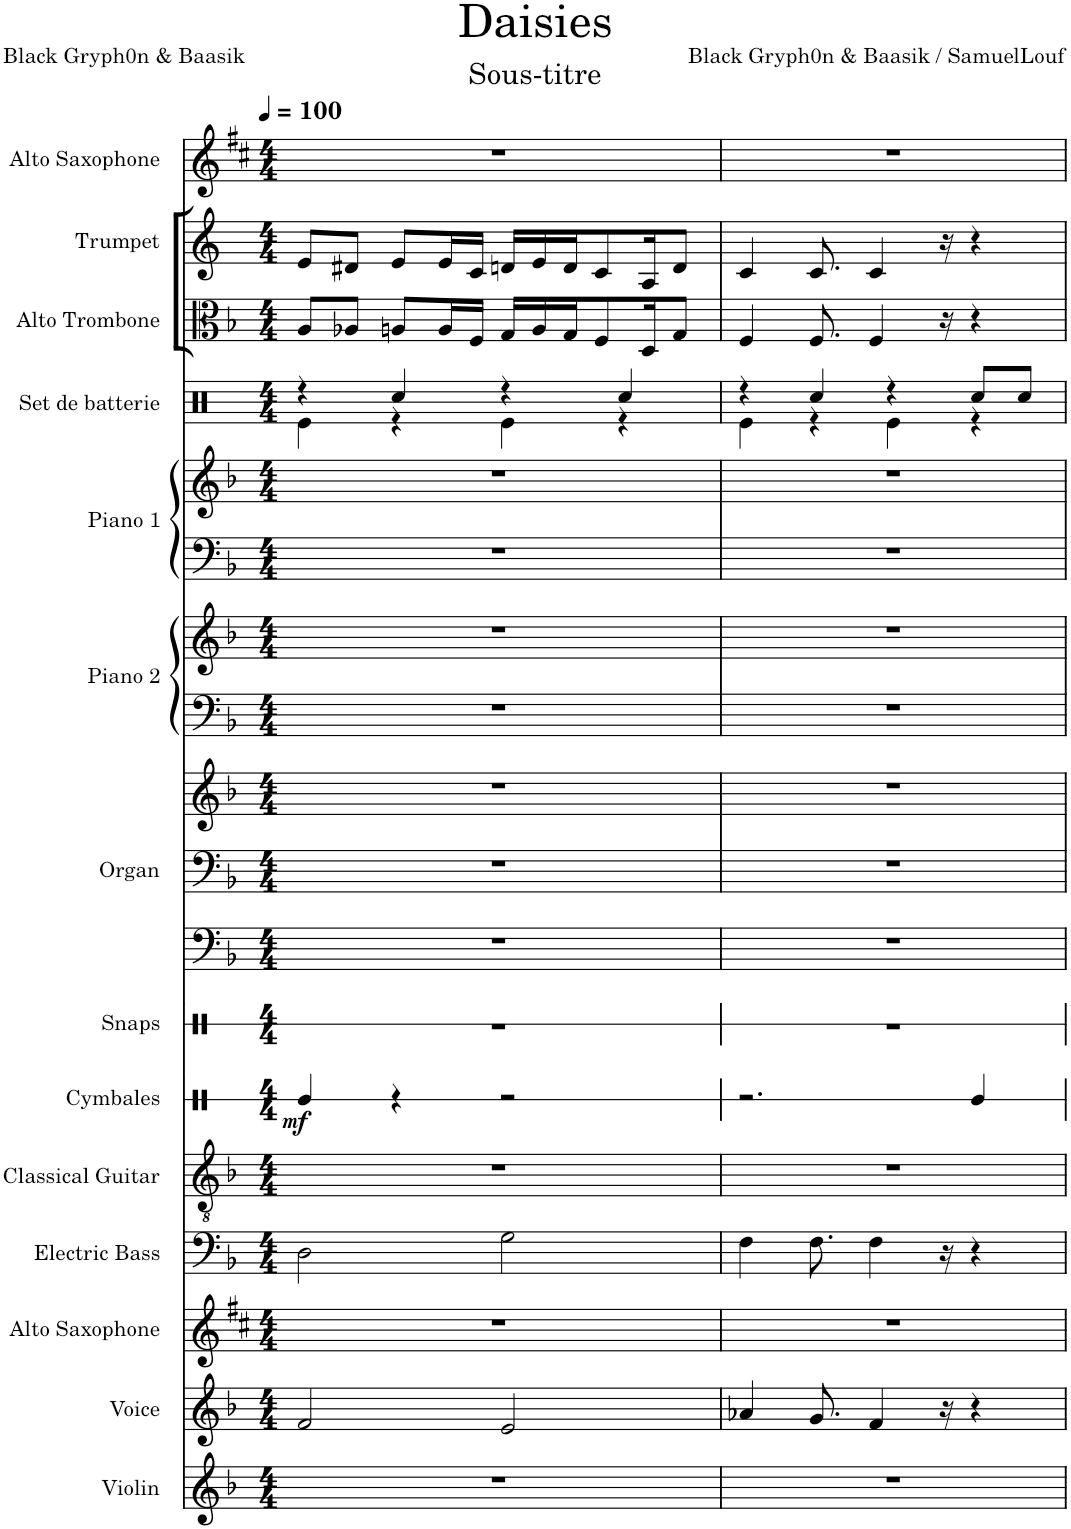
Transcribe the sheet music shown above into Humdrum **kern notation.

**kern	**kern	**kern	**kern	**kern	**kern	**dynam	**kern	**kern	**kern	**kern	**kern	**kern	**kern	**kern	**kern	**kern	**kern	**kern
*part14	*part13	*part12	*part11	*part10	*part9	*part9	*part8	*part7	*part7	*part7	*part6	*part6	*part5	*part5	*part4	*part3	*part2	*part1
*staff18	*staff17	*staff16	*staff15	*staff14	*staff13	*staff13	*staff12	*staff11	*staff10	*staff9	*staff8	*staff7	*staff6	*staff5	*staff4	*staff3	*staff2	*staff1
*I"Violin	*I"Voice	*I"Alto Saxophone	*I"Electric Bass	*I"Classical Guitar	*I"Cymbales	*	*I"Snaps	*I"Organ	*	*	*I"Piano 2	*	*I"Piano 1	*	*I"Set de batterie	*I"Alto Trombone	*I"Trumpet	*I"Alto Saxophone
*I'Vln.	*I'Voice	*I'Alto Sax.	*I'Bass	*I'Guit.	*I'Cym.	*	*I'Snaps	*I'Org.	*	*	*I'Pia. 2	*	*I'Pia. 1	*	*I'Set de Bat.	*I'Alto Tbn.	*I'Trump.	*I'Alto Sax.
*	*	*	*	*	*stria1	*	*stria1	*	*	*	*	*	*	*	*	*	*	*
*clefG2	*clefG2	*clefG2	*clefF4	*clefGv2	*clefX	*	*clefX	*clefF4	*clefF4	*clefG2	*clefF4	*clefG2	*clefF4	*clefG2	*clefX	*clefC3	*clefG2	*clefG2
*	*	*Trd5c9	*Trd7c12	*	*	*	*	*	*	*	*	*	*	*	*	*	*Trd-3c-5	*Trd5c9
*k[b-]	*k[b-]	*k[f#c#]	*k[b-]	*k[b-]	*k[]	*	*k[]	*k[b-]	*k[b-]	*k[b-]	*k[b-]	*k[b-]	*k[b-]	*k[b-]	*k[]	*k[b-]	*k[]	*k[f#c#]
*M4/4	*M4/4	*M4/4	*M4/4	*M4/4	*M4/4	*	*M4/4	*M4/4	*M4/4	*M4/4	*M4/4	*M4/4	*M4/4	*M4/4	*M4/4	*M4/4	*M4/4	*M4/4
*MM100	*MM100	*MM100	*MM100	*MM100	*MM100	*	*MM100	*MM100	*MM100	*MM100	*MM100	*MM100	*MM100	*MM100	*MM100	*MM100	*MM100	*MM100
=1	=1	=1	=1	=1	=1	=1	=1	=1	=1	=1	=1	=1	=1	=1	=1	=1	=1	=1
*	*	*	*	*	*	*	*	*	*	*	*	*	*	*	*^	*	*	*
!	!	!	!	!	!	!LO:DY:b	!	!	!	!	!	!	!	!	!	!	!	!	!
1r	2f/	1r	2D\	1r	4Re/	mf	1r	1r	1r	1r	1r	1r	1r	1r	4r	4Re\	8A/L	8e/L	1r
.	.	.	.	.	.	.	.	.	.	.	.	.	.	.	.	.	8A-X/J	8d#X/J	.
.	.	.	.	.	4r	.	.	.	.	.	.	.	.	.	4Rcc/	4r	8An/L	8e/L	.
.	.	.	.	.	.	.	.	.	.	.	.	.	.	.	.	.	16A/L	16e/L	.
.	.	.	.	.	.	.	.	.	.	.	.	.	.	.	.	.	16F/JJ	16c/JJ	.
.	2e/	.	2G\	.	2r	.	.	.	.	.	.	.	.	.	4r	4Re\	16G/LL	16dn/LL	.
.	.	.	.	.	.	.	.	.	.	.	.	.	.	.	.	.	16A/	16e/	.
.	.	.	.	.	.	.	.	.	.	.	.	.	.	.	.	.	16G/J	16d/J	.
.	.	.	.	.	.	.	.	.	.	.	.	.	.	.	.	.	8F/	8c/	.
.	.	.	.	.	.	.	.	.	.	.	.	.	.	.	4Rcc/	4r	.	.	.
.	.	.	.	.	.	.	.	.	.	.	.	.	.	.	.	.	16D/K	16A/K	.
.	.	.	.	.	.	.	.	.	.	.	.	.	.	.	.	.	8G/J	8d/J	.
=2	=2	=2	=2	=2	=2	=2	=2	=2	=2	=2	=2	=2	=2	=2	=2	=2	=2	=2	=2
1r	4a-X/	1r	4F\	1r	2.r	.	1r	1r	1r	1r	1r	1r	1r	1r	4r	4Re\	4F/	4c/	1r
.	8.g/	.	8.F\	.	.	.	.	.	.	.	.	.	.	.	4Rcc/	4r	8.F/	8.c/	.
.	4f/	.	4F\	.	.	.	.	.	.	.	.	.	.	.	.	.	4F/	4c/	.
.	.	.	.	.	.	.	.	.	.	.	.	.	.	.	4r	4Re\	.	.	.
.	16r	.	16r	.	.	.	.	.	.	.	.	.	.	.	.	.	16r	16r	.
.	4r	.	4r	.	4Re/	.	.	.	.	.	.	.	.	.	8Rcc/L	4r	4r	4r	.
.	.	.	.	.	.	.	.	.	.	.	.	.	.	.	8Rcc/J	.	.	.	.
*	*	*	*	*	*	*	*	*	*	*	*	*	*	*	*v	*v	*	*	*
=	=	=	=	=	=	=	=	=	=	=	=	=	=	=	=	=	=	=
*-	*-	*-	*-	*-	*-	*-	*-	*-	*-	*-	*-	*-	*-	*-	*-	*-	*-	*-
